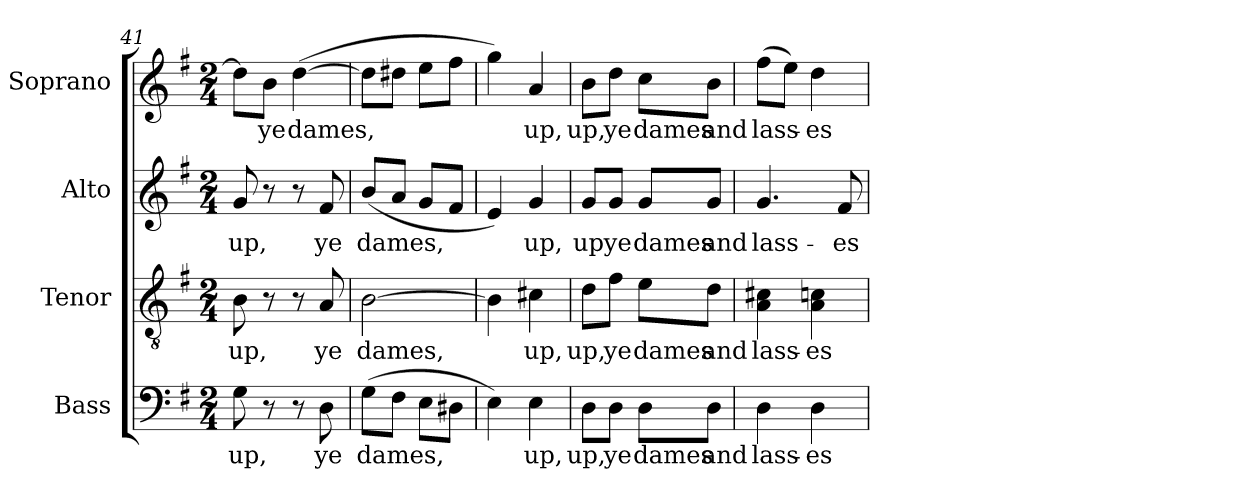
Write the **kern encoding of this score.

**kern	**text	**kern	**text	**kern	**text	**kern	**text
*part4	*part4	*part3	*part3	*part2	*part2	*part1	*part1
*staff4	*staff4	*staff3	*staff3	*staff2	*staff2	*staff1	*staff1
*I"Bass	*	*I"Tenor	*	*I"Alto	*	*I"Soprano	*
*I'B.	*	*I'T.	*	*I'A.	*	*I'S.	*
!!LO:LB:g=z
*clefF4	*	*clefGv2	*	*clefG2	*	*clefG2	*
*	*	*ITrd7c12	*	*	*	*	*
*k[f#]	*	*k[f#]	*	*k[f#]	*	*k[f#]	*
*G:	*	*G:	*	*G:	*	*G:	*
*M2/4	*	*M2/4	*	*M2/4	*	*M2/4	*
=41	=41	=41	=41	=41	=41	=41	=41
!	!LO:LY:b:color=#000000	!	!	!	!	!	!
!	!	!	!LO:LY:b:color=#000000	!	!	!	!
!	!	!	!	!	!LO:LY:b:color=#000000	!	!
8Gi\	up,	8BBi\	up,	8gi/	up,	8ddi\L]	.
!	!	!	!	!	!	!	!LO:LY:b:color=#000000
8r	.	8r	.	8r	.	8bi\J	ye
!	!	!	!	!	!	!	!LO:LY:b:color=#000000
8r	.	8r	.	8r	.	([>4ddi\	dames,
!	!LO:LY:b:color=#000000	!	!	!	!	!	!
!	!	!	!LO:LY:b:color=#000000	!	!	!	!
!	!	!	!	!	!LO:LY:b:color=#000000	!	!
8Di\	ye	8AAi/	ye	8f#i/	ye	.	.
=42	=42	=42	=42	=42	=42	=42	=42
!	!LO:LY:b:color=#000000	!	!	!	!	!	!
!	!	!	!LO:LY:b:color=#000000	!	!	!	!
!	!	!	!	!	!LO:LY:b:color=#000000	!	!
(8Gi\L	dames,	[>2BBi\	dames,	(8bi/L	dames,	8ddi\L]	.
8F#i\J	.	.	.	8ai/J	.	8dd#Xi\J	.
8Ei\L	.	.	.	8gi/L	.	8eei\L	.
8D#Xi\J	.	.	.	8f#i/J	.	8ff#i\J	.
=43	=43	=43	=43	=43	=43	=43	=43
4Ei\)	.	4BBi\]	.	4ei/)	.	4ggi\)	.
!	!LO:LY:b:color=#000000	!	!	!	!	!	!
!	!	!	!LO:LY:b:color=#000000	!	!	!	!
!	!	!	!	!	!LO:LY:b:color=#000000	!	!
!	!	!	!	!	!	!	!LO:LY:b:color=#000000
4Ei\	up,	4C#Xi\	up,	4gi/	up,	4ai/	up,
=44	=44	=44	=44	=44	=44	=44	=44
!	!LO:LY:b:color=#000000	!	!	!	!	!	!
!	!	!	!LO:LY:b:color=#000000	!	!	!	!
!	!	!	!	!	!LO:LY:b:color=#000000	!	!
!	!	!	!	!	!	!	!LO:LY:b:color=#000000
8Di\L	up,	8Di\L	up,	8gi/L	up	8bi\L	up,
!	!LO:LY:b:color=#000000	!	!	!	!	!	!
!	!	!	!LO:LY:b:color=#000000	!	!	!	!
!	!	!	!	!	!LO:LY:b:color=#000000	!	!
!	!	!	!	!	!	!	!LO:LY:b:color=#000000
8Di\J	ye	8F#i\J	ye	8gi/J	ye	8ddi\J	ye
!	!LO:LY:b:color=#000000	!	!	!	!	!	!
!	!	!	!LO:LY:b:color=#000000	!	!	!	!
!	!	!	!	!	!LO:LY:b:color=#000000	!	!
!	!	!	!	!	!	!	!LO:LY:b:color=#000000
8Di\L	dames	8Ei\L	dames	8gi/L	dames	8cci\L	dames
!	!LO:LY:b:color=#000000	!	!	!	!	!	!
!	!	!	!LO:LY:b:color=#000000	!	!	!	!
!	!	!	!	!	!LO:LY:b:color=#000000	!	!
!	!	!	!	!	!	!	!LO:LY:b:color=#000000
8Di\J	and	8Di\J	and	8gi/J	and	8bi\J	and
=45	=45	=45	=45	=45	=45	=45	=45
!	!LO:LY:b:color=#000000	!	!	!	!	!	!
!	!	!	!LO:LY:b:color=#000000	!	!	!	!
!	!	!	!	!	!LO:LY:b:color=#000000	!	!
!	!	!	!	!	!	!	!LO:LY:b:color=#000000
4Di\	lass-	4AAi\ 4C#Xi	lass-	4.gi/	lass-	(8ff#i\L	lass-
.	.	.	.	.	.	8eei\J)	.
!	!LO:LY:b:color=#000000	!	!	!	!	!	!
!	!	!	!LO:LY:b:color=#000000	!	!	!	!
!	!	!	!	!	!	!	!LO:LY:b:color=#000000
4Di\	-es	4AAi\ 4Cni	-es	.	.	4ddi\	-es
!	!	!	!	!	!LO:LY:b:color=#000000	!	!
.	.	.	.	8f#i/	-es	.	.
=	=	=	=	=	=	=	=
*-	*-	*-	*-	*-	*-	*-	*-
